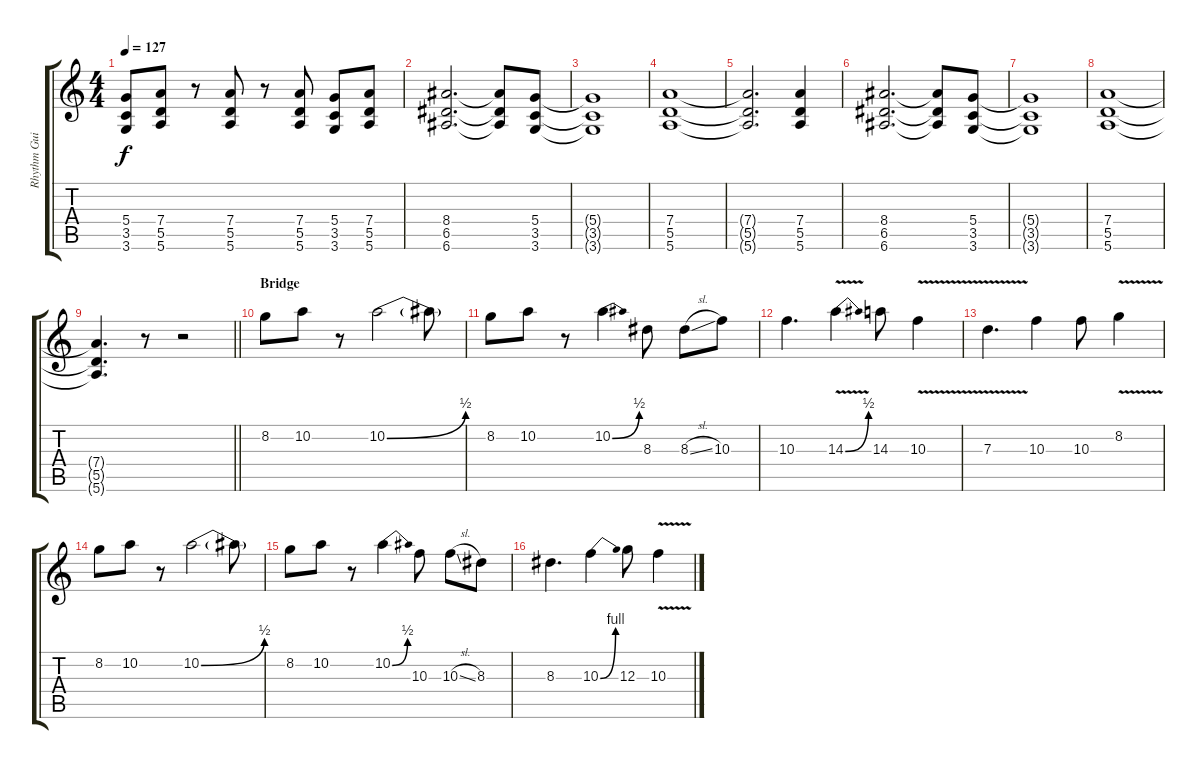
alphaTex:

\track ("Rhythm Guitar" "Rhythm Gui") {instrument distortionguitar}
\staff {score tabs}
\tuning (E4 B3 G3 D3 A2 E2) {hide}
\ts (4 4)
\tempo 127
\clef g2
\ks c
(5.4 3.5 3.6).8{dy f} (7.4 5.5 5.6).8 r.8 (7.4 5.5 5.6).8 r.8 (7.4 5.5 5.6).8 (5.4 3.5 3.6).8 (7.4 5.5 5.6).8 |
(8.4 6.5 6.6).2{d} (8.4{t} 6.5{t} 6.6{t}).8 (5.4 3.5 3.6).8 |
(5.4{t} 3.5{t} 3.6{t}).1 |
(7.4 5.5 5.6).1 |
(7.4{t} 5.5{t} 5.6{t}).2{d} (7.4 5.5 5.6).4 |
(8.4 6.5 6.6).2{d} (8.4{t} 6.5{t} 6.6{t}).8 (5.4 3.5 3.6).8 |
(5.4{t} 3.5{t} 3.6{t}).1 |
(7.4 5.5 5.6).1 |
\barLineRight lightlight
(7.4{t} 5.5{t} 5.6{t}).4{d} r.8 r.2 |
\section ("" "Bridge")
8.2.8 10.2.8 r.8 10.2{be (bend 0 0 60 2)}.2 10.2{t}.8 |
8.2.8 10.2.8 r.8 10.2{be (bend 0 0 60 2)}.4 8.3.8 8.3{sl}.8 10.3.8 |
10.3.4{d} 14.3{be (bend 0 0 60 2) v}.4 14.3.8 10.3{v}.4 |
7.3{v}.4{d} 10.3.4 10.3.8 8.2{v}.4 |
8.2.8 10.2.8 r.8 10.2{be (bend 0 0 60 2)}.2 10.2{t}.8 |
8.2.8 10.2.8 r.8 10.2{be (bend 0 0 60 2)}.4 10.3.8 10.3{sl}.8 8.3.8 |
8.3.4{d} 10.3{be (bend 0 0 60 4)}.4 12.3.8 10.3{v}.4
